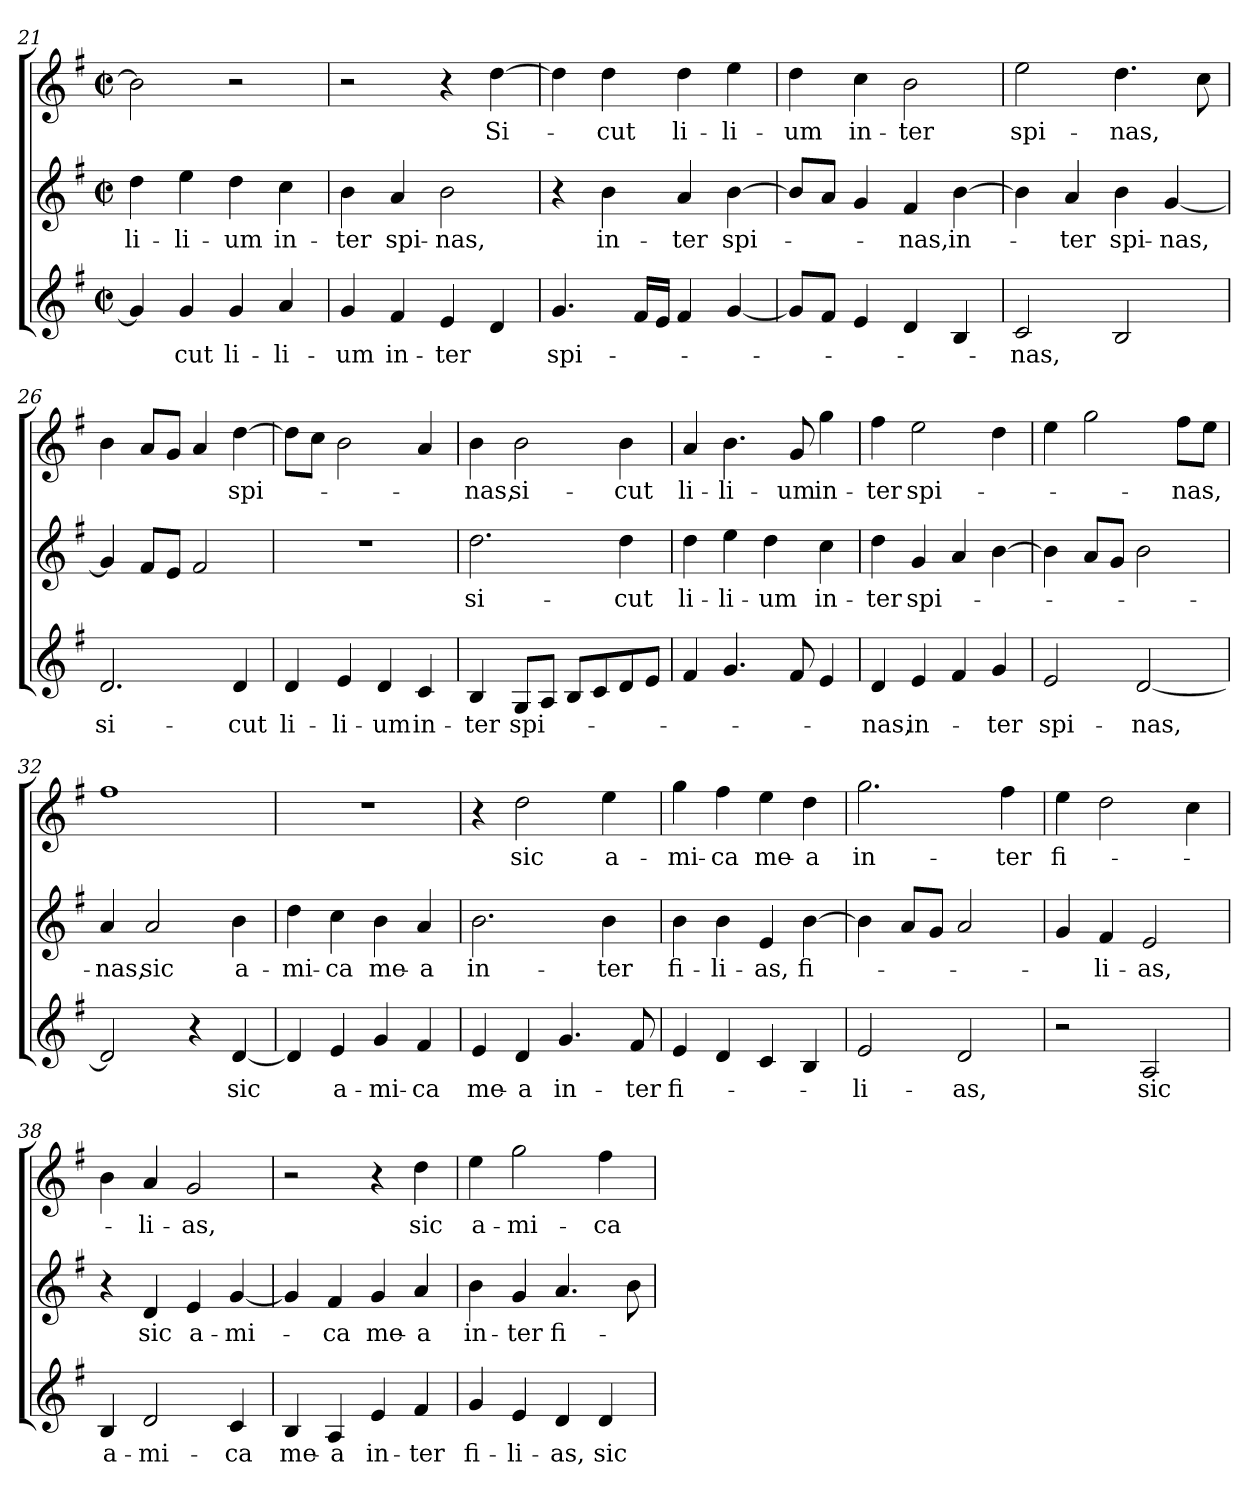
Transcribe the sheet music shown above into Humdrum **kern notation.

**kern	**text	**kern	**text	**kern	**text
*part3	*part3	*part2	*part2	*part1	*part1
*staff3	*staff3	*staff2	*staff2	*staff1	*staff1
!!LO:LB:g=z
*clefG2	*	*clefG2	*	*clefG2	*
*k[f#]	*	*k[f#]	*	*k[f#]	*
*G:	*	*G:	*	*G:	*
*M2/2	*	*M2/2	*	*M2/2	*
*met(c|)	*	*met(c|)	*	*met(c|)	*
=21	=21	=21	=21	=21	=21
4g/]	.	4dd\	li-	2b\]	.
4g/	-cut	4ee\	-li-	.	.
4g/	li-	4dd\	-um	2r	.
4a/	-li-	4cc\	in-	.	.
=22	=22	=22	=22	=22	=22
4g/	-um	4b\	-ter	2r	.
4f#/	in-	4a/	spi-	.	.
4e/	-ter	2b\	-nas,	4r	.
4d/	.	.	.	[4dd\	Si-
=23	=23	=23	=23	=23	=23
4.g/	spi-	4r	.	4dd\]	.
.	.	4b\	in-	4dd\	-cut
16f#/LL	.	.	.	.	.
16e/JJ	.	.	.	.	.
4f#/	.	4a/	-ter	4dd\	li-
[4g/	.	[4b\	spi-	4ee\	-li-
=24	=24	=24	=24	=24	=24
8g/L]	.	8b/L]	.	4dd\	-um
8f#/J	.	8a/J	.	.	.
4e/	.	4g/	.	4cc\	in-
4d/	.	4f#/	-nas,	2b\	-ter
4B/	.	[4b\	in-	.	.
!!LO:LB:g=z
=25	=25	=25	=25	=25	=25
2c/	-nas,	4b\]	.	2ee\	spi-
.	.	4a/	-ter	.	.
2B/	.	4b\	spi-	4.dd\	-nas,
.	.	[4g/	-nas,	.	.
.	.	.	.	8cc\	.
=26	=26	=26	=26	=26	=26
2.d/	si-	4g/]	.	4b\	.
.	.	8f#/L	.	8a/L	.
.	.	8e/J	.	8g/J	.
.	.	2f#/	.	4a/	.
4d/	-cut	.	.	[4dd\	spi-
=27	=27	=27	=27	=27	=27
4d/	li-	1r	.	8dd\L]	.
.	.	.	.	8cc\J	.
4e/	-li-	.	.	2b\	.
4d/	-um	.	.	.	.
4c/	in-	.	.	4a/	.
=28	=28	=28	=28	=28	=28
4B/	-ter	2.dd\	si-	4b\	-nas,
8G/L	spi-	.	.	2b\	si-
8A/J	.	.	.	.	.
8B/L	.	.	.	.	.
8c/	.	.	.	.	.
8d/	.	4dd\	-cut	4b\	-cut
8e/J	.	.	.	.	.
!!LO:LB:g=z
=29	=29	=29	=29	=29	=29
4f#/	.	4dd\	li-	4a/	li-
4.g/	.	4ee\	-li-	4.b\	-li-
.	.	4dd\	-um	.	.
8f#/	.	.	.	8g/	-um
4e/	.	4cc\	in-	4gg\	in-
=30	=30	=30	=30	=30	=30
4d/	-nas,	4dd\	-ter	4ff#\	-ter
4e/	in-	4g/	spi-	2ee\	spi-
4f#/	.	4a/	.	.	.
4g/	-ter	[4b\	.	4dd\	.
=31	=31	=31	=31	=31	=31
2e/	spi-	4b\]	.	4ee\	.
.	.	8a/L	.	2gg\	.
.	.	8g/J	.	.	.
[2d/	-nas,	2b\	.	.	.
.	.	.	.	8ff#\L	-nas,
.	.	.	.	8ee\J	.
=32	=32	=32	=32	=32	=32
2d/]	.	4a/	-nas,	1ff#	.
.	.	2a/	sic	.	.
4r	.	.	.	.	.
[4d/	sic	4b\	a-	.	.
!!LO:PB:g=z
=33	=33	=33	=33	=33	=33
4d/]	.	4dd\	-mi-	1r	.
4e/	a-	4cc\	-ca	.	.
4g/	-mi-	4b\	me-	.	.
4f#/	-ca	4a/	-a	.	.
=34	=34	=34	=34	=34	=34
4e/	me-	2.b\	in-	4r	.
4d/	-a	.	.	2dd\	sic
4.g/	in-	.	.	.	.
.	.	4b\	-ter	4ee\	a-
8f#/	-ter	.	.	.	.
=35	=35	=35	=35	=35	=35
4e/	fi-	4b\	fi-	4gg\	-mi-
4d/	.	4b\	-li-	4ff#\	-ca
4c/	.	4e/	-as,	4ee\	me-
4B/	.	[4b\	fi-	4dd\	-a
=36	=36	=36	=36	=36	=36
2e/	-li-	4b\]	.	2.gg\	in-
.	.	8a/L	.	.	.
.	.	8g/J	.	.	.
2d/	-as,	2a/	.	.	.
.	.	.	.	4ff#\	-ter
!!LO:LB:g=z
=37	=37	=37	=37	=37	=37
2r	.	4g/	.	4ee\	fi-
.	.	4f#/	-li-	2dd\	.
2A/	sic	2e/	-as,	.	.
.	.	.	.	4cc\	.
=38	=38	=38	=38	=38	=38
4B/	a-	4r	.	4b\	.
2d/	-mi-	4d/	sic	4a/	-li-
.	.	4e/	a-	2g/	-as,
4c/	-ca	[4g/	-mi-	.	.
=39	=39	=39	=39	=39	=39
4B/	me-	4g/]	.	2r	.
4A/	-a	4f#/	-ca	.	.
4e/	in-	4g/	me-	4r	.
4f#/	-ter	4a/	-a	4dd\	sic
=40	=40	=40	=40	=40	=40
4g/	fi-	4b\	in-	4ee\	a-
4e/	-li-	4g/	-ter	2gg\	-mi-
4d/	-as,	4.a/	fi-	.	.
4d/	sic	.	.	4ff#\	-ca
.	.	8b\	.	.	.
=	=	=	=	=	=
*-	*-	*-	*-	*-	*-
